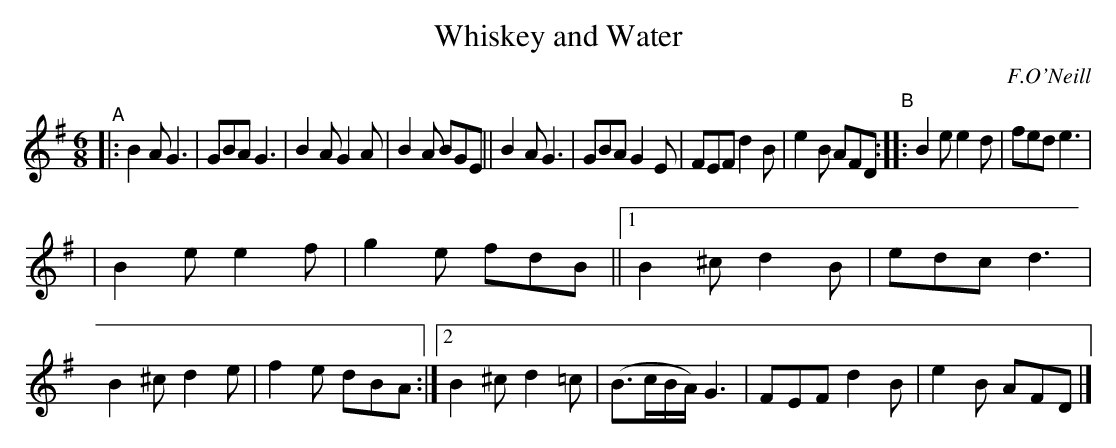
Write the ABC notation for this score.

X:1
T: Whiskey and Water
O: F.O'Neill
M: 6/8
L: 1/8
K: Em
"^A"|: B2A G3 | GBA G3 | B2A G2A | B2A BGE || B2A G3 | GBA G2E \
|  FEF d2B | e2B AFD "^B":: B2e e2d | fed e3 |
| B2e e2f | g2e fdB ||\
[1 B2^c d2B | edc d3 | B2^c d2e | f2e dBA :|\
[2 B2^c d2=c | (B>cB/A/) G3 | FEF d2B | e2B AFD |]
